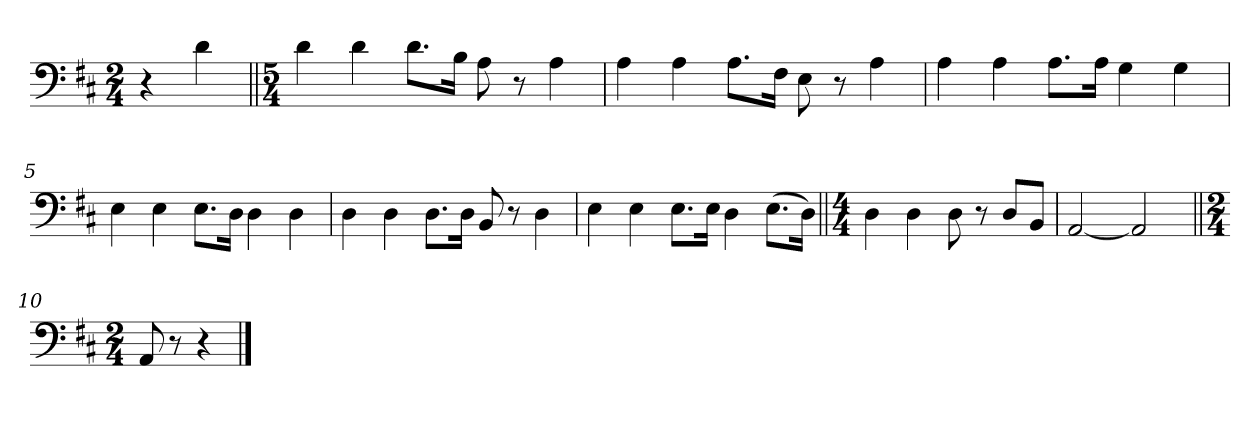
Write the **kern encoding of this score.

**kern
*part1
*staff1
*clefF4
*k[f#c#]
*M2/4
=1
4r
4d\
=2||
*M5/4
4d\
4d\
8.d\L
16B\Jk
8A\
8r
4A\
=3
4A\
4A\
8.A\L
16F#\Jk
8E\
8r
4A\
=4
4A\
4A\
8.A\L
16A\Jk
4G\
4G\
=5
4E\
4E\
8.E\L
16D\Jk
4D\
4D\
=6
4D\
4D\
8.D\L
16D\Jk
8BB/
8r
4D\
=7
4E\
4E\
8.E\L
16E\Jk
4D\
(8.E\L
16D\Jk)
=8||
*M4/4
4D\
4D\
8D\
8r
8D/L
8BB/J
=9
[2AA/
2AA/]
=10||
*M2/4
8AA/
8r
4r
==
*-
